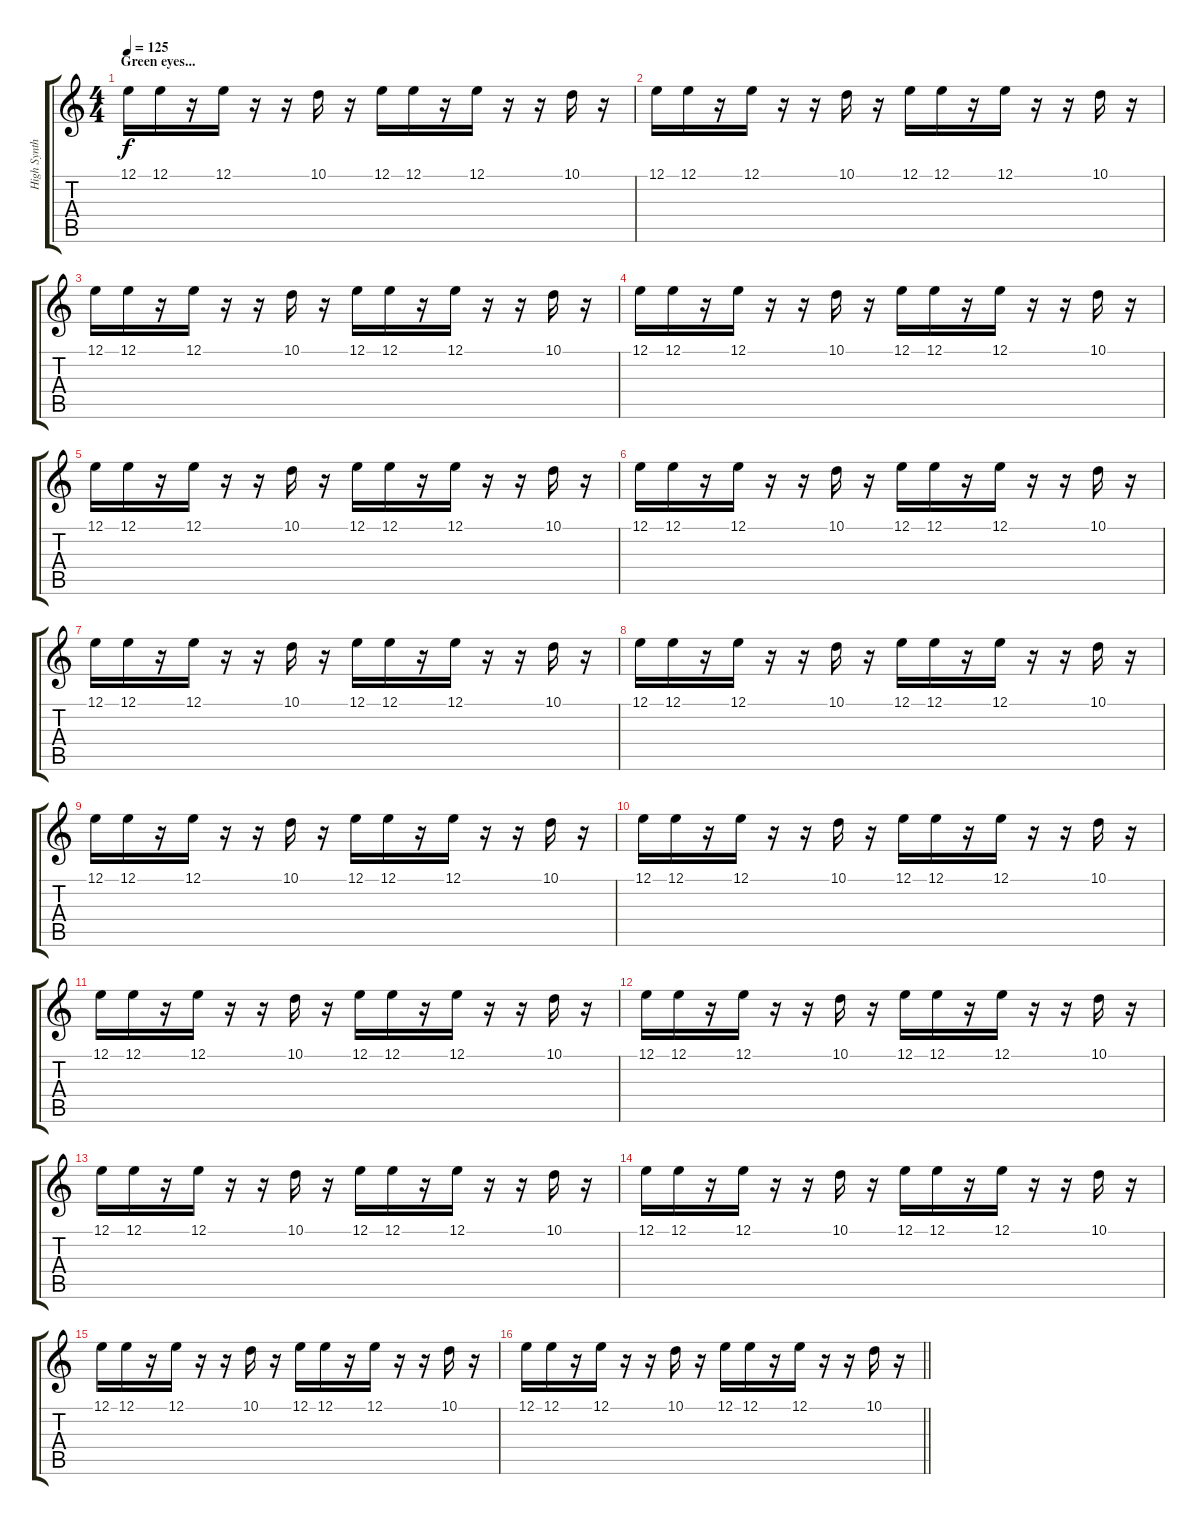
\track ("High Synth (Gillian Gilbert)" "High Synth") {instrument lead8bassandlead}
\staff {score tabs}
\tuning (E4 B3 G3 D3 A2 E2) {hide}
\ts (4 4)
\section ("" "Green eyes...")
\tempo 125
\clef g2
\ks c
12.1.16{dy f} 12.1.16 r.16 12.1.16 r.16 r.16 10.1.16 r.16 12.1.16 12.1.16 r.16 12.1.16 r.16 r.16 10.1.16 r.16 |
12.1.16 12.1.16 r.16 12.1.16 r.16 r.16 10.1.16 r.16 12.1.16 12.1.16 r.16 12.1.16 r.16 r.16 10.1.16 r.16 |
12.1.16 12.1.16 r.16 12.1.16 r.16 r.16 10.1.16 r.16 12.1.16 12.1.16 r.16 12.1.16 r.16 r.16 10.1.16 r.16 |
12.1.16 12.1.16 r.16 12.1.16 r.16 r.16 10.1.16 r.16 12.1.16 12.1.16 r.16 12.1.16 r.16 r.16 10.1.16 r.16 |
12.1.16 12.1.16 r.16 12.1.16 r.16 r.16 10.1.16 r.16 12.1.16 12.1.16 r.16 12.1.16 r.16 r.16 10.1.16 r.16 |
12.1.16 12.1.16 r.16 12.1.16 r.16 r.16 10.1.16 r.16 12.1.16 12.1.16 r.16 12.1.16 r.16 r.16 10.1.16 r.16 |
12.1.16 12.1.16 r.16 12.1.16 r.16 r.16 10.1.16 r.16 12.1.16 12.1.16 r.16 12.1.16 r.16 r.16 10.1.16 r.16 |
12.1.16 12.1.16 r.16 12.1.16 r.16 r.16 10.1.16 r.16 12.1.16 12.1.16 r.16 12.1.16 r.16 r.16 10.1.16 r.16 |
12.1.16 12.1.16 r.16 12.1.16 r.16 r.16 10.1.16 r.16 12.1.16 12.1.16 r.16 12.1.16 r.16 r.16 10.1.16 r.16 |
12.1.16 12.1.16 r.16 12.1.16 r.16 r.16 10.1.16 r.16 12.1.16 12.1.16 r.16 12.1.16 r.16 r.16 10.1.16 r.16 |
12.1.16 12.1.16 r.16 12.1.16 r.16 r.16 10.1.16 r.16 12.1.16 12.1.16 r.16 12.1.16 r.16 r.16 10.1.16 r.16 |
12.1.16 12.1.16 r.16 12.1.16 r.16 r.16 10.1.16 r.16 12.1.16 12.1.16 r.16 12.1.16 r.16 r.16 10.1.16 r.16 |
12.1.16 12.1.16 r.16 12.1.16 r.16 r.16 10.1.16 r.16 12.1.16 12.1.16 r.16 12.1.16 r.16 r.16 10.1.16 r.16 |
12.1.16 12.1.16 r.16 12.1.16 r.16 r.16 10.1.16 r.16 12.1.16 12.1.16 r.16 12.1.16 r.16 r.16 10.1.16 r.16 |
12.1.16 12.1.16 r.16 12.1.16 r.16 r.16 10.1.16 r.16 12.1.16 12.1.16 r.16 12.1.16 r.16 r.16 10.1.16 r.16 |
\barLineRight lightlight
12.1.16 12.1.16 r.16 12.1.16 r.16 r.16 10.1.16 r.16 12.1.16 12.1.16 r.16 12.1.16 r.16 r.16 10.1.16 r.16
